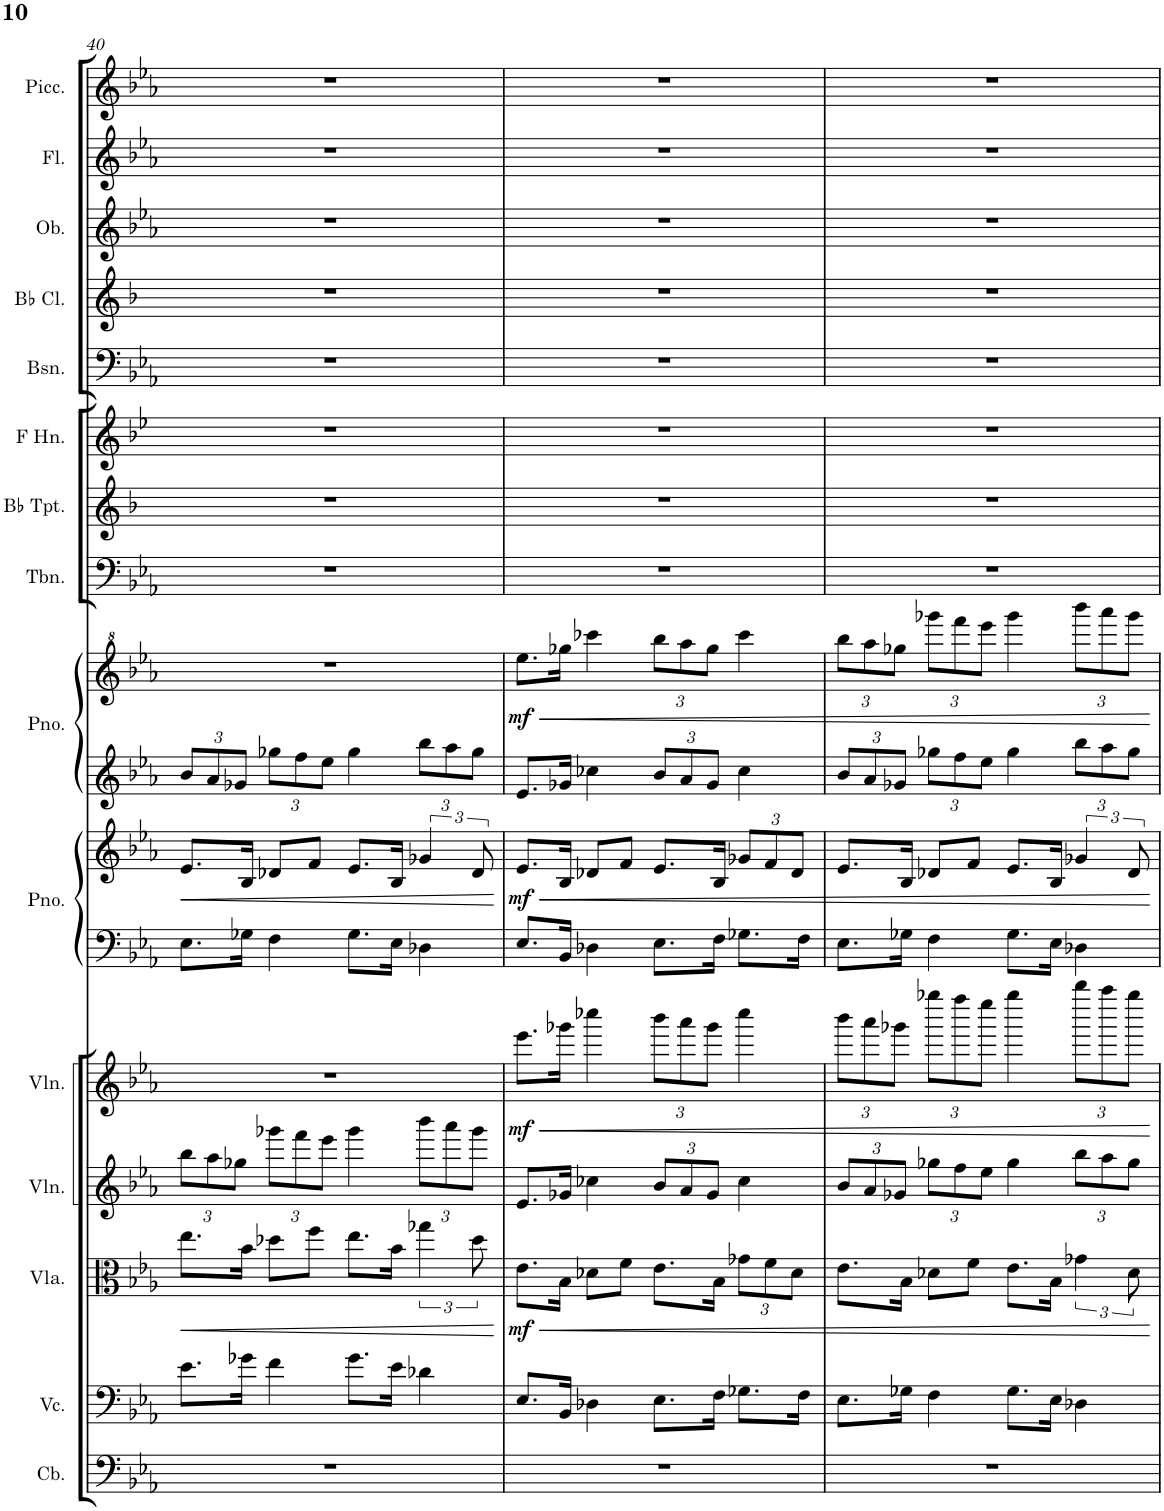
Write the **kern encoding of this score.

**kern	**kern	**kern	**dynam	**kern	**kern	**dynam	**kern	**kern	**dynam	**kern	**kern	**dynam	**kern	**kern	**kern	**kern	**kern	**kern	**kern	**kern
*part15	*part14	*part13	*part13	*part12	*part11	*part11	*part10	*part10	*part10	*part9	*part9	*part9	*part8	*part7	*part6	*part5	*part4	*part3	*part2	*part1
*staff17	*staff16	*staff15	*staff15	*staff14	*staff13	*staff13	*staff12	*staff11	*staff11/12	*staff10	*staff9	*staff9/10	*staff8	*staff7	*staff6	*staff5	*staff4	*staff3	*staff2	*staff1
*I"Contrabass	*I"Violoncello	*I"Viola	*	*I"Violin	*I"Violin	*	*I"Piano	*	*	*I"Piano	*	*	*I"Trombone	*I"Bb Trumpet	*I"Horn in F	*I"Bassoon	*I"Bb Clarinet	*I"Oboe	*I"Flute	*I"Piccolo
*I'Cb.	*I'Vc.	*I'Vla.	*	*I'Vln.	*I'Vln.	*	*I'Pno.	*	*	*I'Pno.	*	*	*I'Tbn.	*I'Bb Tpt.	*	*I'Bsn.	*I'Bb Cl.	*I'Ob.	*I'Fl.	*I'Picc.
!!LO:PB:g=z
*clefF4	*clefF4	*clefC3	*	*clefG2	*clefG2	*	*clefF4	*clefG2	*	*clefG2	*clefG^2	*	*clefF4	*clefG2	*clefG2	*clefF4	*clefG2	*clefG2	*clefG2	*clefG2
*Trd7c12	*	*Trd5c9	*	*Trd1c2	*Trd1c2	*	*	*	*	*	*	*	*	*Trd1c2	*Trd4c7	*	*Trd1c2	*	*	*Trd-7c-12
*k[b-e-a-]	*k[b-e-a-]	*k[b-e-a-]	*	*k[b-e-a-]	*k[b-e-a-]	*	*k[b-e-a-]	*k[b-e-a-]	*	*k[b-e-a-]	*k[b-e-a-]	*	*k[b-e-a-]	*k[b-]	*k[b-e-]	*k[b-e-a-]	*k[b-]	*k[b-e-a-]	*k[b-e-a-]	*k[b-e-a-]
*M4/4	*M4/4	*M4/4	*	*M4/4	*M4/4	*	*M4/4	*M4/4	*	*M4/4	*M4/4	*	*M4/4	*M4/4	*M4/4	*M4/4	*M4/4	*M4/4	*M4/4	*M4/4
=40	=40	=40	=40	=40	=40	=40	=40	=40	=40	=40	=40	=40	=40	=40	=40	=40	=40	=40	=40	=40
!	!	!	!LO:HP:b	!	!	!	!	!	!	!	!	!	!	!	!	!	!	!	!	!
*	*	*	*	*Xbrackettup	*	*	*	*	*	*	*	*	*	*	*	*	*	*	*	*
!	!	!	!	!	!	!	!	!	!LO:HP:b	!	!	!	!	!	!	!	!	!	!	!
*	*	*	*	*	*	*	*	*	*	*Xbrackettup	*	*	*	*	*	*	*	*	*	*
1r	8.e-\L	8.ee-\L	<	12bb-\L	1r	.	8.E-\L	8.e-/L	<	12b-/L	1r	.	1r	1r	1r	1r	1r	1r	1r	1r
.	.	.	.	12aa-\	.	.	.	.	.	12a-/	.	.	.	.	.	.	.	.	.	.
.	.	.	.	12gg-X\J	.	.	.	.	.	12g-X/J	.	.	.	.	.	.	.	.	.	.
.	16g-X\Jk	16b-\Jk	.	.	.	.	16G-X\Jk	16B-/Jk	.	.	.	.	.	.	.	.	.	.	.	.
.	4f\	8dd-X\L	.	12ggg-X\L	.	.	4F\	8d-X/L	.	12gg-X\L	.	.	.	.	.	.	.	.	.	.
.	.	.	.	12fff\	.	.	.	.	.	12ff\	.	.	.	.	.	.	.	.	.	.
.	.	8ff\J	.	.	.	.	.	8f/J	.	.	.	.	.	.	.	.	.	.	.	.
.	.	.	.	12eee-\J	.	.	.	.	.	12ee-\J	.	.	.	.	.	.	.	.	.	.
.	8.g-\L	8.ee-\L	.	4ggg-\	.	.	8.G-\L	8.e-/L	.	4gg-\	.	.	.	.	.	.	.	.	.	.
.	16e-\Jk	16b-\Jk	.	.	.	.	16E-\Jk	16B-/Jk	.	.	.	.	.	.	.	.	.	.	.	.
.	4d-X\	6gg-X\	.	12bbb-\L	.	.	4D-X\	6g-X/	.	12bb-\L	.	.	.	.	.	.	.	.	.	.
.	.	.	.	12aaa-\	.	.	.	.	.	12aa-\	.	.	.	.	.	.	.	.	.	.
.	.	12dd-\	.	12ggg-\J	.	.	.	12d-/	.	12gg-\J	.	.	.	.	.	.	.	.	.	.
.	.	.	[	.	.	.	.	.	[	.	.	.	.	.	.	.	.	.	.	.
=41	=41	=41	=41	=41	=41	=41	=41	=41	=41	=41	=41	=41	=41	=41	=41	=41	=41	=41	=41	=41
!	!	!	!LO:HP:b	!	!	!LO:HP:b	!	!	!LO:HP:b	!	!	!LO:HP:b	!	!	!	!	!	!	!	!
!	!	!	!LO:DY:n=1:b	!	!	!LO:DY:n=1:b	!	!	!LO:DY:n=1:b	!	!	!LO:DY:n=1:b	!	!	!	!	!	!	!	!
1r	8.E-/L	8.e-\L	< mf	8.e-/L	8.eee-\L	< mf	8.E-/L	8.e-/L	< mf	8.e-/L	8.eee-\L	< mf	1r	1r	1r	1r	1r	1r	1r	1r
.	16BB-/Jk	16B-\Jk	.	16g-X/Jk	16ggg-X\Jk	.	16BB-/Jk	16B-/Jk	.	16g-X/Jk	16ggg-X\Jk	.	.	.	.	.	.	.	.	.
.	4D-X\	8d-X\L	.	4cc-X\	4cccc-X\	.	4D-X\	8d-X/L	.	4cc-X\	4cccc-X\	.	.	.	.	.	.	.	.	.
.	.	8f\J	.	.	.	.	.	8f/J	.	.	.	.	.	.	.	.	.	.	.	.
*	*	*	*	*	*Xbrackettup	*	*	*	*	*	*Xbrackettup	*	*	*	*	*	*	*	*	*
.	8.E-\L	8.e-\L	.	12b-/L	12bbb-\L	.	8.E-\L	8.e-/L	.	12b-/L	12bbb-\L	.	.	.	.	.	.	.	.	.
.	.	.	.	12a-/	12aaa-\	.	.	.	.	12a-/	12aaa-\	.	.	.	.	.	.	.	.	.
.	.	.	.	12g-/J	12ggg-\J	.	.	.	.	12g-/J	12ggg-\J	.	.	.	.	.	.	.	.	.
.	16F\Jk	16B-\Jk	.	.	.	.	16F\Jk	16B-/Jk	.	.	.	.	.	.	.	.	.	.	.	.
*	*	*Xbrackettup	*	*	*	*	*	*Xbrackettup	*	*	*	*	*	*	*	*	*	*	*	*
.	8.G-X\L	12g-X\L	.	4cc-\	4cccc-\	.	8.G-X\L	12g-X/L	.	4cc-\	4cccc-\	.	.	.	.	.	.	.	.	.
.	.	12f\	.	.	.	.	.	12f/	.	.	.	.	.	.	.	.	.	.	.	.
.	.	12d-\J	.	.	.	.	.	12d-/J	.	.	.	.	.	.	.	.	.	.	.	.
.	16F\Jk	.	.	.	.	.	16F\Jk	.	.	.	.	.	.	.	.	.	.	.	.	.
=42	=42	=42	=42	=42	=42	=42	=42	=42	=42	=42	=42	=42	=42	=42	=42	=42	=42	=42	=42	=42
1r	8.E-\L	8.e-\L	.	12b-/L	12bbb-\L	.	8.E-\L	8.e-/L	.	12b-/L	12bbb-\L	.	1r	1r	1r	1r	1r	1r	1r	1r
.	.	.	.	12a-/	12aaa-\	.	.	.	.	12a-/	12aaa-\	.	.	.	.	.	.	.	.	.
.	.	.	.	12g-X/J	12ggg-X\J	.	.	.	.	12g-X/J	12ggg-X\J	.	.	.	.	.	.	.	.	.
.	16G-X\Jk	16B-\Jk	.	.	.	.	16G-X\Jk	16B-/Jk	.	.	.	.	.	.	.	.	.	.	.	.
.	4F\	8d-X\L	.	12gg-X\L	12gggg-X\L	.	4F\	8d-X/L	.	12gg-X\L	12gggg-X\L	.	.	.	.	.	.	.	.	.
.	.	.	.	12ff\	12ffff\	.	.	.	.	12ff\	12ffff\	.	.	.	.	.	.	.	.	.
.	.	8f\J	.	.	.	.	.	8f/J	.	.	.	.	.	.	.	.	.	.	.	.
.	.	.	.	12ee-\J	12eeee-\J	.	.	.	.	12ee-\J	12eeee-\J	.	.	.	.	.	.	.	.	.
.	8.G-\L	8.e-\L	.	4gg-\	4gggg-\	.	8.G-\L	8.e-/L	.	4gg-\	4gggg-\	.	.	.	.	.	.	.	.	.
.	16E-\Jk	16B-\Jk	.	.	.	.	16E-\Jk	16B-/Jk	.	.	.	.	.	.	.	.	.	.	.	.
*	*	*brackettup	*	*	*	*	*	*brackettup	*	*	*	*	*	*	*	*	*	*	*	*
.	4D-X\	6g-X\	.	12bb-\L	12bbbb-\L	.	4D-X\	6g-X/	.	12bb-\L	12bbbb-\L	.	.	.	.	.	.	.	.	.
.	.	.	.	12aa-\	12aaaa-\	.	.	.	.	12aa-\	12aaaa-\	.	.	.	.	.	.	.	.	.
.	.	12d-\	.	12gg-\J	12gggg-\J	.	.	12d-/	.	12gg-\J	12gggg-\J	.	.	.	.	.	.	.	.	.
.	.	.	[	.	.	[	.	.	[	.	.	[	.	.	.	.	.	.	.	.
=	=	=	=	=	=	=	=	=	=	=	=	=	=	=	=	=	=	=	=	=
*-	*-	*-	*-	*-	*-	*-	*-	*-	*-	*-	*-	*-	*-	*-	*-	*-	*-	*-	*-	*-
